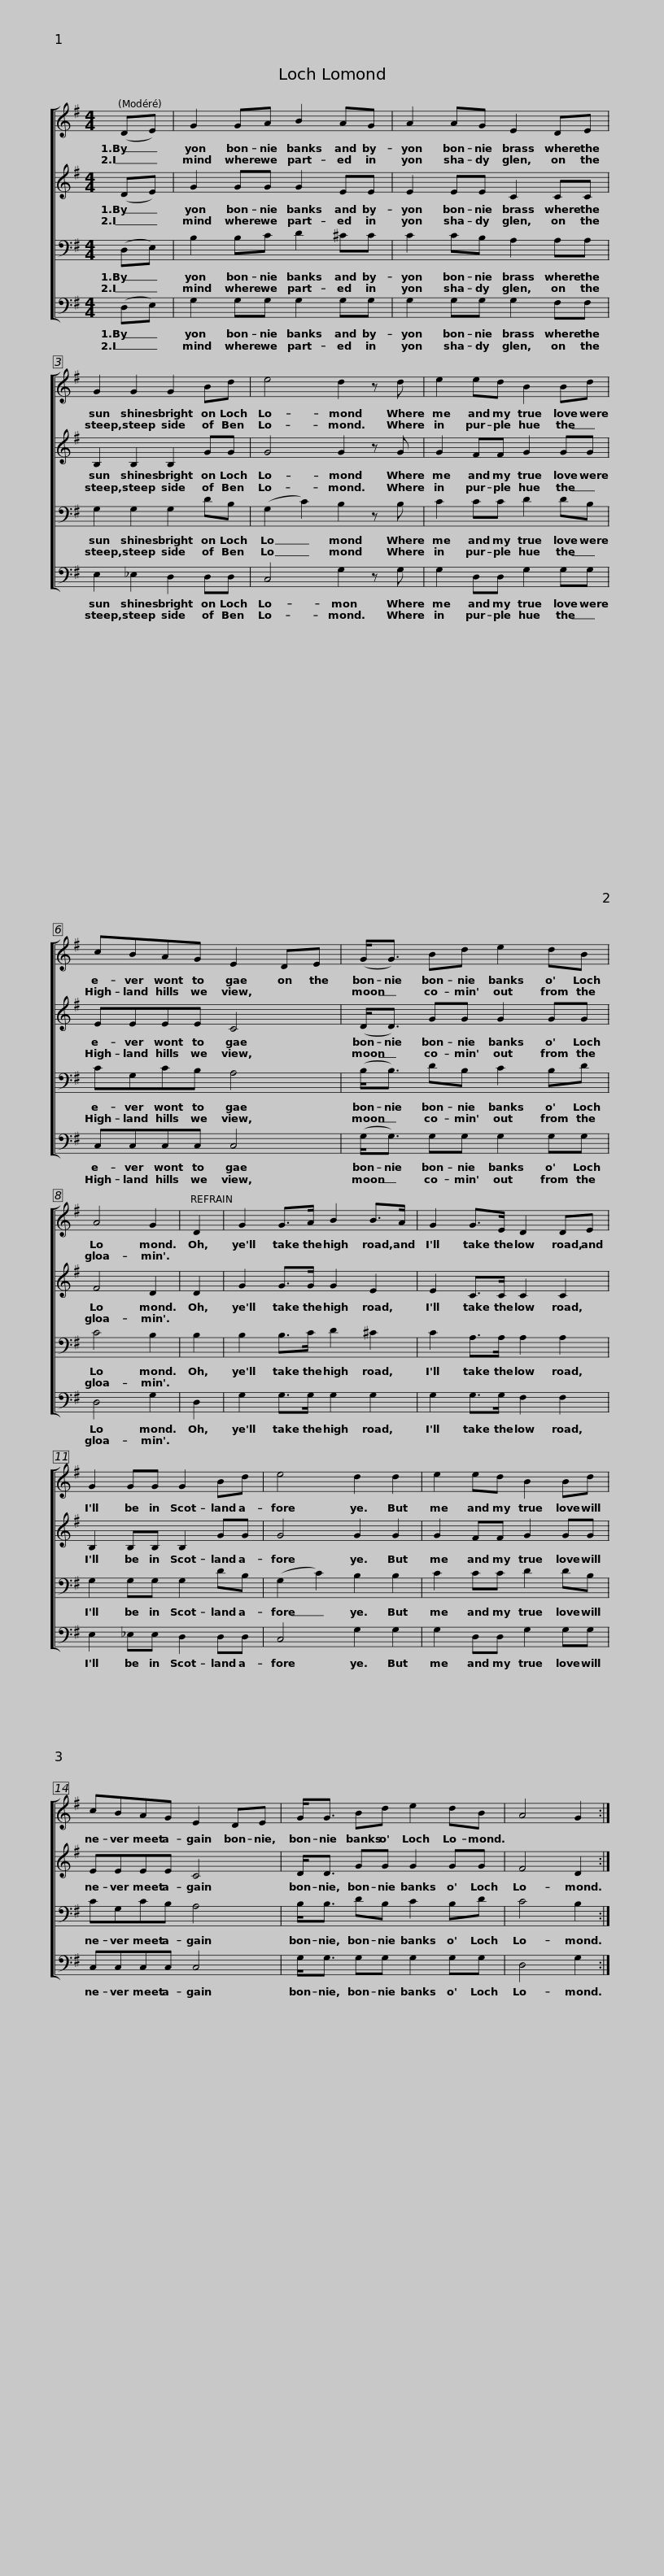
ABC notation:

X:1
%%score [ 1 2 3 4 ]
L:1/8
M:4/4
I:linebreak $
K:G
V:1 treble
V:2 treble
V:3 bass
V:4 bass
V:1
 (DE) | G2 GA B2 AG | A2 AG E2 DE | G2 G2 G2 Bd | e4 d2 z d |$ %5
 e2 ed B2 Bd | cBAG E2 DE | (G<G) Bd e2 dB | A4 G2 | D2 |$ %10
 G2 G>A B2 B>A | G2 G>E D2 DE | G2 GG G2 Bd | e4 d2 d2 | e2 ed B2 Bd |$ %15
 cBAG E2 DE | G<G Bd e2 dB | A4 G2 :| %18
V:2
 (DE) | G2 GG G2 EE | E2 EE C2 CC | B,2 B,2 B,2 GG | G4 G2 z G |$ %5
 G2 FF G2 GG | EEEE C4 | (D<D) GG G2 GG | F4 D2 | D2 |$ %10
 G2 G>G G2 E2 | E2 C>C C2 C2 | B,2 B,B, B,2 GG | G4 G2 G2 | G2 FF G2 GG |$ %15
 EEEE C4 | D<D GG G2 GG | F4 D2 :| %18
V:3
 (D,E,) | B,2 B,C D2 ^CC | C2 CB, A,2 A,A, | G,2 G,2 G,2 DB, | (G,2 C2) B,2 z B, |$ %5
 C2 CC D2 DB, | CG,CB, A,4 | (B,<B,) DB, C2 B,D | C4 B,2 | B,2 |$ %10
 B,2 B,>C D2 ^C2 | C2 A,>A, A,2 A,2 | G,2 G,G, G,2 DB, | (G,2 C2) B,2 B,2 | C2 CC D2 DB, |$ %15
 CG,CB, A,4 | B,<B, DB, C2 B,D | C4 B,2 :| %18
V:4
 (D,E,) | G,2 G,G, G,2 G,G, | G,2 G,G, G,2 F,F, | E,2 _E,2 D,2 D,D, | C,4 G,2 z G, |$ %5
 G,2 D,D, G,2 G,G, | C,C,C,C, C,4 | (G,<G,) G,G, G,2 G,G, | D,4 G,2 | D,2 |$ %10
 G,2 G,>G, G,2 G,2 | G,2 G,>G, F,2 F,2 | E,2 _E,E, D,2 D,D, | C,4 G,2 G,2 | G,2 D,D, G,2 G,G, |$ %15
 C,C,C,C, C,4 | G,<G, G,G, G,2 G,G, | D,4 G,2 :| %18
